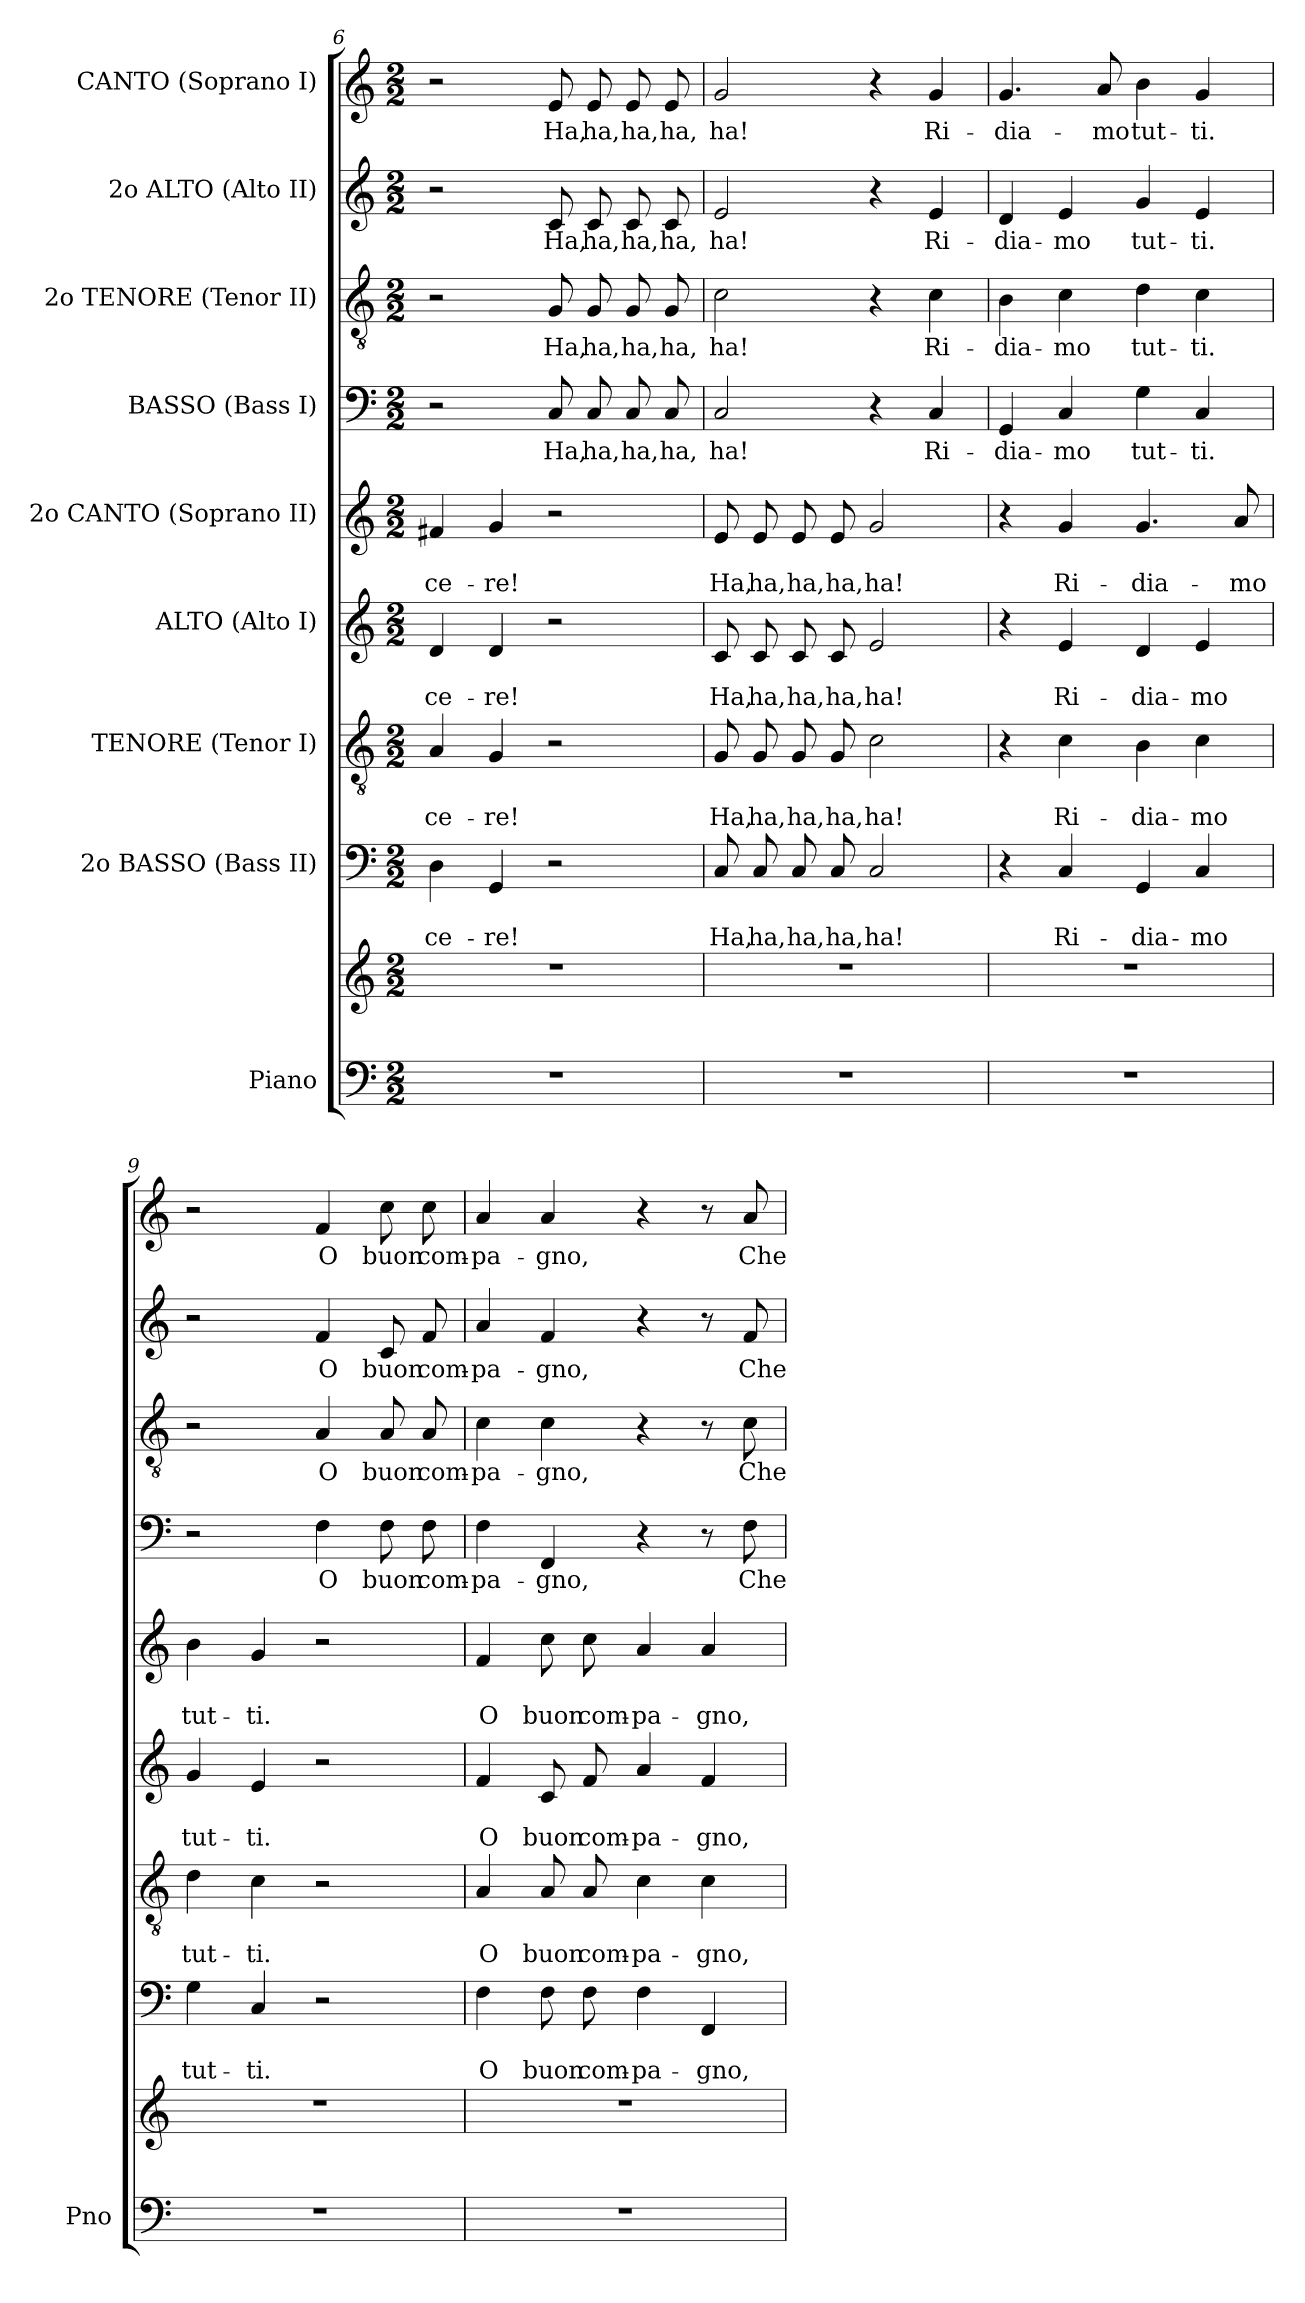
**kern	**kern	**kern	**text	**text	**kern	**text	**text	**kern	**text	**text	**kern	**text	**text	**kern	**text	**kern	**text	**kern	**text	**kern	**text
*part9	*part9	*part8	*part8	*part8	*part7	*part7	*part7	*part6	*part6	*part6	*part5	*part5	*part5	*part4	*part4	*part3	*part3	*part2	*part2	*part1	*part1
*staff10	*staff9	*staff8	*staff8	*staff8	*staff7	*staff7	*staff7	*staff6	*staff6	*staff6	*staff5	*staff5	*staff5	*staff4	*staff4	*staff3	*staff3	*staff2	*staff2	*staff1	*staff1
*I"Piano	*	*I"2o  BASSO (Bass II)	*	*	*I"TENORE (Tenor I)	*	*	*I"ALTO (Alto I)	*	*	*I"2o  CANTO (Soprano II)	*	*	*I"BASSO (Bass I)	*	*I"2o  TENORE (Tenor II)	*	*I"2o  ALTO (Alto II)	*	*I"CANTO (Soprano I)	*
*I'Pno	*	*	*	*	*	*	*	*	*	*	*	*	*	*	*	*	*	*	*	*	*
*clefF4	*clefG2	*clefF4	*	*	*clefGv2	*	*	*clefG2	*	*	*clefG2	*	*	*clefF4	*	*clefGv2	*	*clefG2	*	*clefG2	*
*k[]	*k[]	*k[]	*	*	*k[]	*	*	*k[]	*	*	*k[]	*	*	*k[]	*	*k[]	*	*k[]	*	*k[]	*
*C:	*C:	*C:	*	*	*C:	*	*	*C:	*	*	*C:	*	*	*C:	*	*C:	*	*C:	*	*C:	*
*M2/2	*M2/2	*M2/2	*	*	*M2/2	*	*	*M2/2	*	*	*M2/2	*	*	*M2/2	*	*M2/2	*	*M2/2	*	*M2/2	*
=6	=6	=6	=6	=6	=6	=6	=6	=6	=6	=6	=6	=6	=6	=6	=6	=6	=6	=6	=6	=6	=6
1r	1r	4D\	.	-­ce-	4A/	.	-­ce-	4d/	.	-­ce-	4f#X/	.	-­ce-	2r	.	2r	.	2r	.	2r	.
.	.	4GG/	.	-re!	4G/	.	-re!	4d/	.	-re!	4g/	.	-re!	.	.	.	.	.	.	.	.
.	.	2r	.	.	2r	.	.	2r	.	.	2r	.	.	8C/	Ha,	8G/	Ha,	8c/	Ha,	8e/	Ha,
.	.	.	.	.	.	.	.	.	.	.	.	.	.	8C/	ha,	8G/	ha,	8c/	ha,	8e/	ha,
.	.	.	.	.	.	.	.	.	.	.	.	.	.	8C/	ha,	8G/	ha,	8c/	ha,	8e/	ha,
.	.	.	.	.	.	.	.	.	.	.	.	.	.	8C/	ha,	8G/	ha,	8c/	ha,	8e/	ha,
=7	=7	=7	=7	=7	=7	=7	=7	=7	=7	=7	=7	=7	=7	=7	=7	=7	=7	=7	=7	=7	=7
1r	1r	8C/	.	Ha,	8G/	.	Ha,	8c/	.	Ha,	8e/	.	Ha,	2C/	ha!	2c\	ha!	2e/	ha!	2g/	ha!
.	.	8C/	.	ha,	8G/	.	ha,	8c/	.	ha,	8e/	.	ha,	.	.	.	.	.	.	.	.
.	.	8C/	.	ha,	8G/	.	ha,	8c/	.	ha,	8e/	.	ha,	.	.	.	.	.	.	.	.
.	.	8C/	.	ha,	8G/	.	ha,	8c/	.	ha,	8e/	.	ha,	.	.	.	.	.	.	.	.
.	.	2C/	.	ha!	2c\	.	ha!	2e/	.	ha!	2g/	.	ha!	4r	.	4r	.	4r	.	4r	.
.	.	.	.	.	.	.	.	.	.	.	.	.	.	4C/	Ri-	4c\	Ri-	4e/	Ri-	4g/	Ri-
=8	=8	=8	=8	=8	=8	=8	=8	=8	=8	=8	=8	=8	=8	=8	=8	=8	=8	=8	=8	=8	=8
1r	1r	4r	.	.	4r	.	.	4r	.	.	4r	.	.	4GG/	-dia-	4B\	-dia-	4d/	-dia-	4.g/	-dia-
.	.	4C/	.	Ri-	4c\	.	Ri-	4e/	.	Ri-	4g/	.	Ri-	4C/	-mo	4c\	-mo	4e/	-mo	.	.
.	.	.	.	.	.	.	.	.	.	.	.	.	.	.	.	.	.	.	.	8a/	-mo
.	.	4GG/	.	-dia-	4B\	.	-dia-	4d/	.	-dia-	4.g/	.	-dia-	4G\	tut-	4d\	tut-	4g/	tut-	4b\	tut-
.	.	4C/	.	-mo	4c\	.	-mo	4e/	.	-mo	.	.	.	4C/	-ti.	4c\	-ti.	4e/	-ti.	4g/	-ti.
.	.	.	.	.	.	.	.	.	.	.	8a/	.	-mo	.	.	.	.	.	.	.	.
=9	=9	=9	=9	=9	=9	=9	=9	=9	=9	=9	=9	=9	=9	=9	=9	=9	=9	=9	=9	=9	=9
1r	1r	4G\	.	tut-	4d\	.	tut-	4g/	.	tut-	4b\	.	tut-	2r	.	2r	.	2r	.	2r	.
.	.	4C/	.	-ti.	4c\	.	-ti.	4e/	.	-ti.	4g/	.	-ti.	.	.	.	.	.	.	.	.
.	.	2r	.	.	2r	.	.	2r	.	.	2r	.	.	4F\	O	4A/	O	4f/	O	4f/	O
.	.	.	.	.	.	.	.	.	.	.	.	.	.	8F\	buon	8A/	buon	8c/	buon	8cc\	buon
.	.	.	.	.	.	.	.	.	.	.	.	.	.	8F\	com-	8A/	com-	8f/	com-	8cc\	com-
!!LO:LB:g=z
=10	=10	=10	=10	=10	=10	=10	=10	=10	=10	=10	=10	=10	=10	=10	=10	=10	=10	=10	=10	=10	=10
1r	1r	4F\	.	O	4A/	.	O	4f/	.	O	4f/	.	O	4F\	-­pa-	4c\	-­pa-	4a/	-­pa-	4a/	-­pa-
.	.	8F\	.	buon	8A/	.	buon	8c/	.	buon	8cc\	.	buon	4FF/	-gno,	4c\	-gno,	4f/	-gno,	4a/	-gno,
.	.	8F\	.	com-	8A/	.	com-	8f/	.	com-	8cc\	.	com-	.	.	.	.	.	.	.	.
.	.	4F\	.	-pa-	4c\	.	-pa-	4a/	.	-pa-	4a/	.	-pa-	4r	.	4r	.	4r	.	4r	.
.	.	4FF/	.	-gno,	4c\	.	-gno,	4f/	.	-gno,	4a/	.	-gno,	8r	.	8r	.	8r	.	8r	.
.	.	.	.	.	.	.	.	.	.	.	.	.	.	8F\	Che	8c\	Che	8f/	Che	8a/	Che
=	=	=	=	=	=	=	=	=	=	=	=	=	=	=	=	=	=	=	=	=	=
*-	*-	*-	*-	*-	*-	*-	*-	*-	*-	*-	*-	*-	*-	*-	*-	*-	*-	*-	*-	*-	*-
